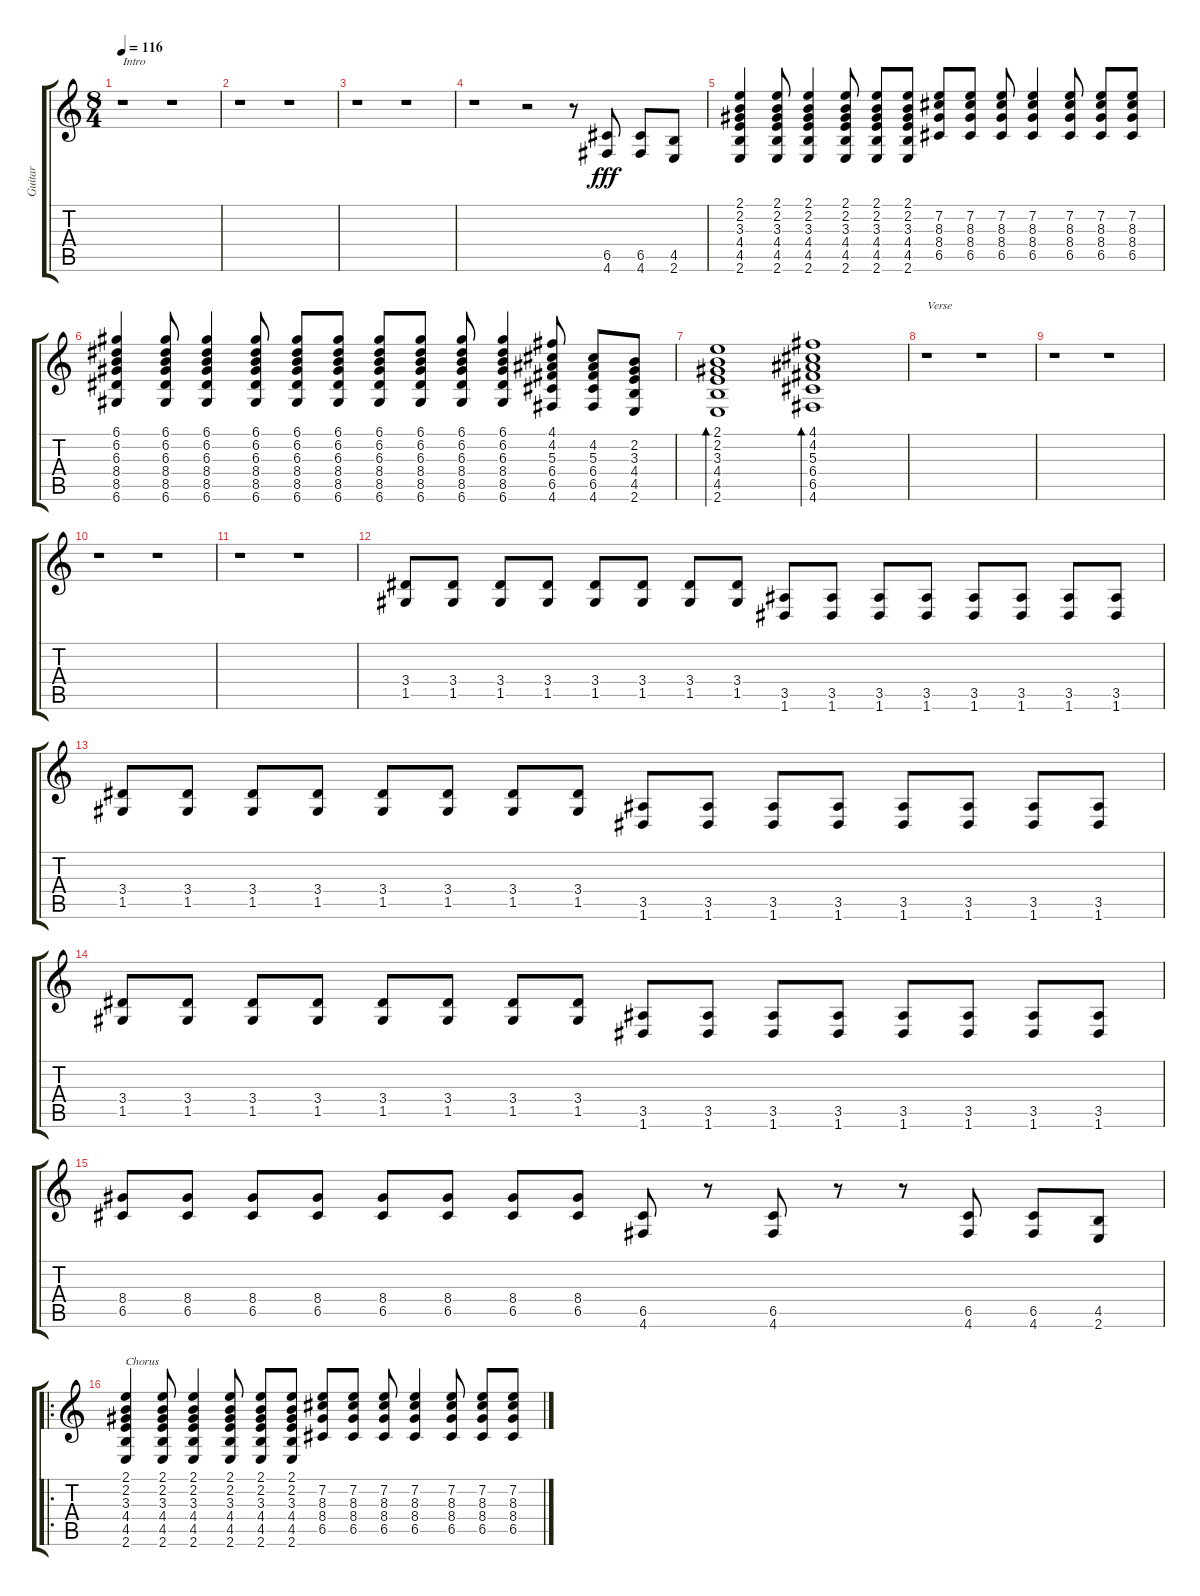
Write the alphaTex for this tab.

\track ("Guitar" "Guitar") {instrument overdrivenguitar}
\staff {score tabs}
\tuning (D4 A3 F3 C3 G2 D2) {hide}
\ts (8 4)
\tempo 116
\clef g2
\ks c
r.1{txt "Intro" dy fff instrument overdrivenguitar} r.1 |
r.1 r.1 |
r.1 r.1 |
r.1 r.2 r.8 (6.5 4.6).8 (6.5 4.6).8 (4.5 2.6).8 |
(2.1 2.2 3.3 4.4 4.5 2.6).4 (2.1 2.2 3.3 4.4 4.5 2.6).8 (2.1 2.2 3.3 4.4 4.5 2.6).4 (2.1 2.2 3.3 4.4 4.5 2.6).8 (2.1 2.2 3.3 4.4 4.5 2.6).8 (2.1 2.2 3.3 4.4 4.5 2.6).8 (7.2 8.3 8.4 6.5).8 (7.2 8.3 8.4 6.5).8 (7.2 8.3 8.4 6.5).8 (7.2 8.3 8.4 6.5).4 (7.2 8.3 8.4 6.5).8 (7.2 8.3 8.4 6.5).8 (7.2 8.3 8.4 6.5).8 |
(6.1 6.2 6.3 8.4 8.5 6.6).4 (6.1 6.2 6.3 8.4 8.5 6.6).8 (6.1 6.2 6.3 8.4 8.5 6.6).4 (6.1 6.2 6.3 8.4 8.5 6.6).8 (6.1 6.2 6.3 8.4 8.5 6.6).8 (6.1 6.2 6.3 8.4 8.5 6.6).8 (6.1 6.2 6.3 8.4 8.5 6.6).8 (6.1 6.2 6.3 8.4 8.5 6.6).8 (6.1 6.2 6.3 8.4 8.5 6.6).8 (6.1 6.2 6.3 8.4 8.5 6.6).4 (4.1 4.2 5.3 6.4 6.5 4.6).8 (4.2 5.3 6.4 6.5 4.6).8 (2.2 3.3 4.4 4.5 2.6).8 |
(2.1 2.2 3.3 4.4 4.5 2.6).1{bd 30} (4.1 4.2 5.3 6.4 6.5 4.6).1{bd 30} |
r.1{txt "Verse"} r.1 |
r.1 r.1 |
r.1 r.1 |
r.1 r.1 |
(3.4 1.5).8{volume 6 instrument electricguitarmuted} (3.4 1.5).8 (3.4 1.5).8 (3.4 1.5).8 (3.4 1.5).8 (3.4 1.5).8 (3.4 1.5).8 (3.4 1.5).8 (3.5 1.6).8 (3.5 1.6).8 (3.5 1.6).8 (3.5 1.6).8 (3.5 1.6).8 (3.5 1.6).8 (3.5 1.6).8 (3.5 1.6).8 |
(3.4 1.5).8 (3.4 1.5).8 (3.4 1.5).8 (3.4 1.5).8 (3.4 1.5).8 (3.4 1.5).8 (3.4 1.5).8 (3.4 1.5).8 (3.5 1.6).8 (3.5 1.6).8 (3.5 1.6).8 (3.5 1.6).8 (3.5 1.6).8 (3.5 1.6).8 (3.5 1.6).8 (3.5 1.6).8 |
(3.4 1.5).8 (3.4 1.5).8 (3.4 1.5).8 (3.4 1.5).8 (3.4 1.5).8 (3.4 1.5).8 (3.4 1.5).8 (3.4 1.5).8 (3.5 1.6).8 (3.5 1.6).8 (3.5 1.6).8 (3.5 1.6).8 (3.5 1.6).8 (3.5 1.6).8 (3.5 1.6).8 (3.5 1.6).8 |
(8.4 6.5).8 (8.4 6.5).8 (8.4 6.5).8 (8.4 6.5).8 (8.4 6.5).8 (8.4 6.5).8 (8.4 6.5).8 (8.4 6.5).8 (6.5 4.6).8{volume 14 instrument overdrivenguitar} r.8 (6.5 4.6).8 r.8 r.8 (6.5 4.6).8 (6.5 4.6).8 (4.5 2.6).8 |
\ro
(2.1 2.2 3.3 4.4 4.5 2.6).4{txt "Chorus"} (2.1 2.2 3.3 4.4 4.5 2.6).8 (2.1 2.2 3.3 4.4 4.5 2.6).4 (2.1 2.2 3.3 4.4 4.5 2.6).8 (2.1 2.2 3.3 4.4 4.5 2.6).8 (2.1 2.2 3.3 4.4 4.5 2.6).8 (7.2 8.3 8.4 6.5).8 (7.2 8.3 8.4 6.5).8 (7.2 8.3 8.4 6.5).8 (7.2 8.3 8.4 6.5).4 (7.2 8.3 8.4 6.5).8 (7.2 8.3 8.4 6.5).8 (7.2 8.3 8.4 6.5).8
